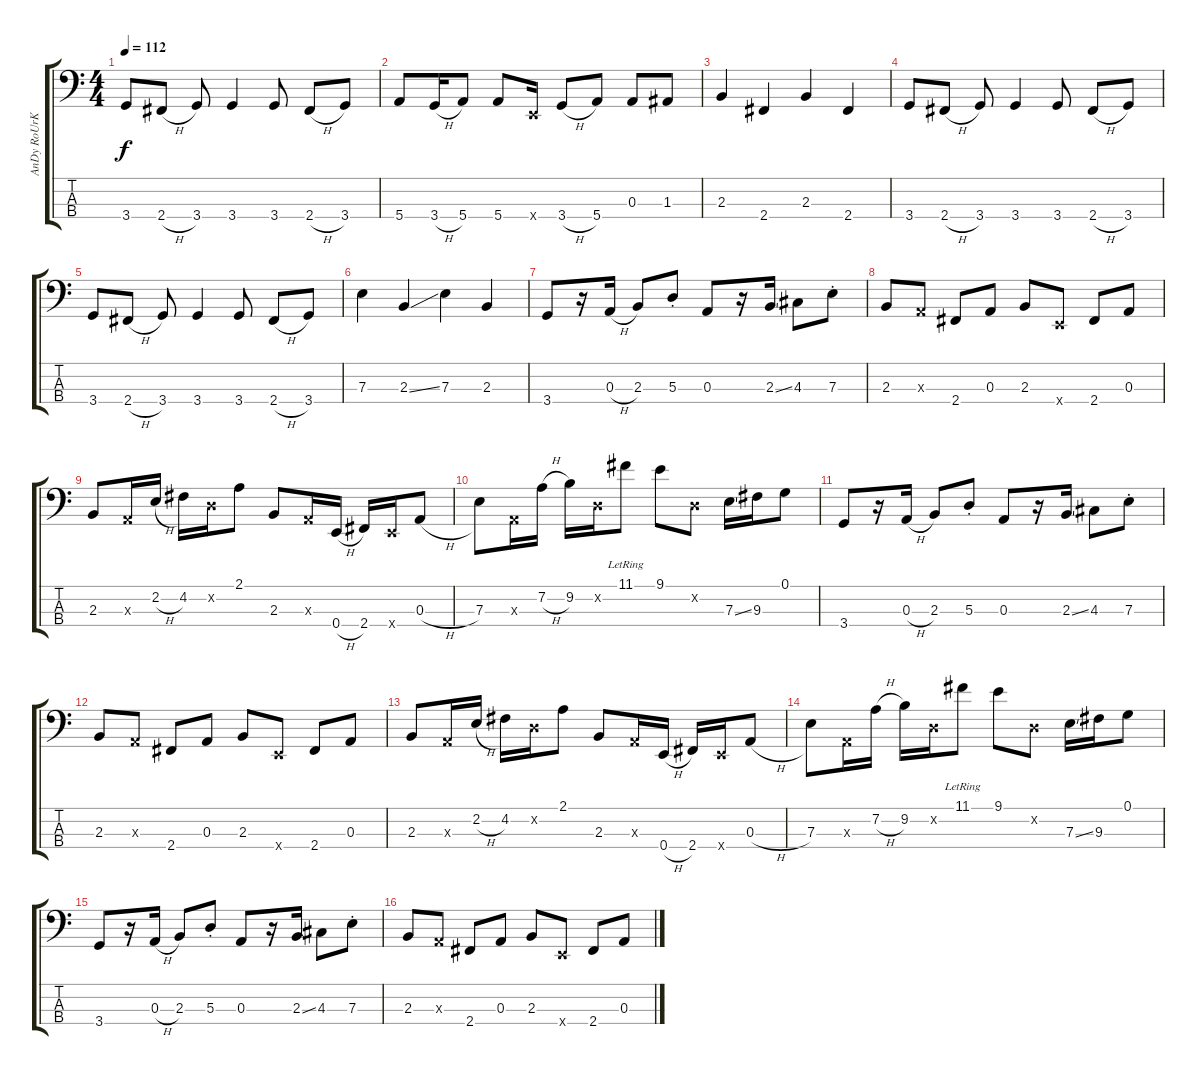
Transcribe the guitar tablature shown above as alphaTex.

\track ("AnDy RoUrKe" "AnDy RoUrK") {instrument electricbasspick}
\staff {score tabs}
\tuning (G2 D2 A1 E1) {hide}
\ts (4 4)
\tempo 112
\clef f4
\ks c
3.4.8{dy f} 2.4{h}.8 3.4.8 3.4.4 3.4.8 2.4{h}.8 3.4.8 |
5.4.8 3.4{h}.16 5.4.8 5.4.8 0.4{x}.16 3.4{h}.8 5.4.8 0.3.8 1.3.8 |
2.3.4 2.4.4 2.3.4 2.4.4 |
3.4.8 2.4{h}.8 3.4.8 3.4.4 3.4.8 2.4{h}.8 3.4.8 |
3.4.8 2.4{h}.8 3.4.8 3.4.4 3.4.8 2.4{h}.8 3.4.8 |
7.3.4 2.3{ss}.4 7.3.4 2.3.4 |
3.4.8 r.16 0.3{h}.16 2.3.8 5.3{st}.8 0.3.8 r.16 2.3{ss}.16 4.3.8 7.3{st}.8 |
2.3.8 0.3{x}.8 2.4.8 0.3.8 2.3.8 0.4{x}.8 2.4.8 0.3.8 |
2.3.8 0.3{x}.16 2.2{h}.16 4.2.16 0.2{x}.16 2.1.8 2.3.8 0.3{x}.16 0.4{h}.16 2.4.16 0.4{x}.16 0.3{h}.8 |
7.3.8 0.3{x}.16 7.2{h}.16 9.2.16 0.2{x}.16 11.1{lr}.8 9.1.8 0.2{x}.8 7.3{ss}.16 9.3.16 0.1.8 |
3.4.8 r.16 0.3{h}.16 2.3.8 5.3{st}.8 0.3.8 r.16 2.3{ss}.16 4.3.8 7.3{st}.8 |
2.3.8 0.3{x}.8 2.4.8 0.3.8 2.3.8 0.4{x}.8 2.4.8 0.3.8 |
2.3.8 0.3{x}.16 2.2{h}.16 4.2.16 0.2{x}.16 2.1.8 2.3.8 0.3{x}.16 0.4{h}.16 2.4.16 0.4{x}.16 0.3{h}.8 |
7.3.8 0.3{x}.16 7.2{h}.16 9.2.16 0.2{x}.16 11.1{lr}.8 9.1.8 0.2{x}.8 7.3{ss}.16 9.3.16 0.1.8 |
3.4.8 r.16 0.3{h}.16 2.3.8 5.3{st}.8 0.3.8 r.16 2.3{ss}.16 4.3.8 7.3{st}.8 |
2.3.8 0.3{x}.8 2.4.8 0.3.8 2.3.8 0.4{x}.8 2.4.8 0.3.8
